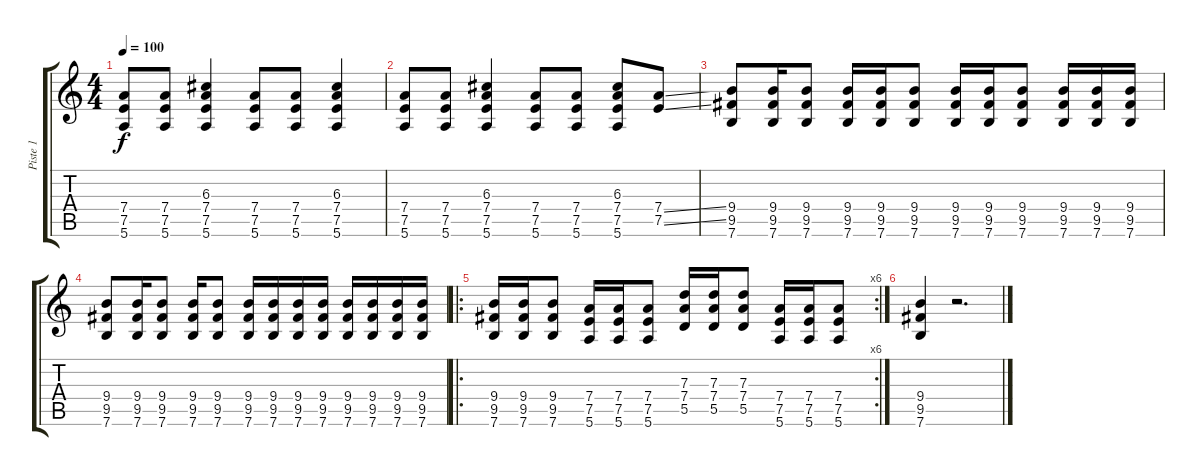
\track ("Piste 1" "Piste 1") {instrument distortionguitar}
\staff {score tabs}
\tuning (E4 B3 G3 D3 A2 E2) {hide}
\ts (4 4)
\tempo 100
\clef g2
\ks c
(7.4 7.5 5.6).8{dy f} (7.4 7.5 5.6).8 (6.3 7.4 7.5 5.6).4 (7.4 7.5 5.6).8 (7.4 7.5 5.6).8 (6.3 7.4 7.5 5.6).4 |
(7.4 7.5 5.6).8 (7.4 7.5 5.6).8 (6.3 7.4 7.5 5.6).4 (7.4 7.5 5.6).8 (7.4 7.5 5.6).8 (6.3 7.4 7.5 5.6).8 (7.4{ss} 7.5{ss}).8 |
(9.4 9.5 7.6).8 (9.4 9.5 7.6).16 (9.4 9.5 7.6).8 (9.4 9.5 7.6).16 (9.4 9.5 7.6).16 (9.4 9.5 7.6).8 (9.4 9.5 7.6).16 (9.4 9.5 7.6).16 (9.4 9.5 7.6).8 (9.4 9.5 7.6).16 (9.4 9.5 7.6).16 (9.4 9.5 7.6).16 |
(9.4 9.5 7.6).8 (9.4 9.5 7.6).16 (9.4 9.5 7.6).8 (9.4 9.5 7.6).16 (9.4 9.5 7.6).8 (9.4 9.5 7.6).16 (9.4 9.5 7.6).16 (9.4 9.5 7.6).16 (9.4 9.5 7.6).16 (9.4 9.5 7.6).16 (9.4 9.5 7.6).16 (9.4 9.5 7.6).16 (9.4 9.5 7.6).16 |
\ro
\rc 6
(9.4 9.5 7.6).16 (9.4 9.5 7.6).16 (9.4 9.5 7.6).8 (7.4 7.5 5.6).16 (7.4 7.5 5.6).16 (7.4 7.5 5.6).8 (7.3 7.4 5.5).16 (7.3 7.4 5.5).16 (7.3 7.4 5.5).8 (7.4 7.5 5.6).16 (7.4 7.5 5.6).16 (7.4 7.5 5.6).8 |
(9.4 9.5 7.6).4 r.2{d}
